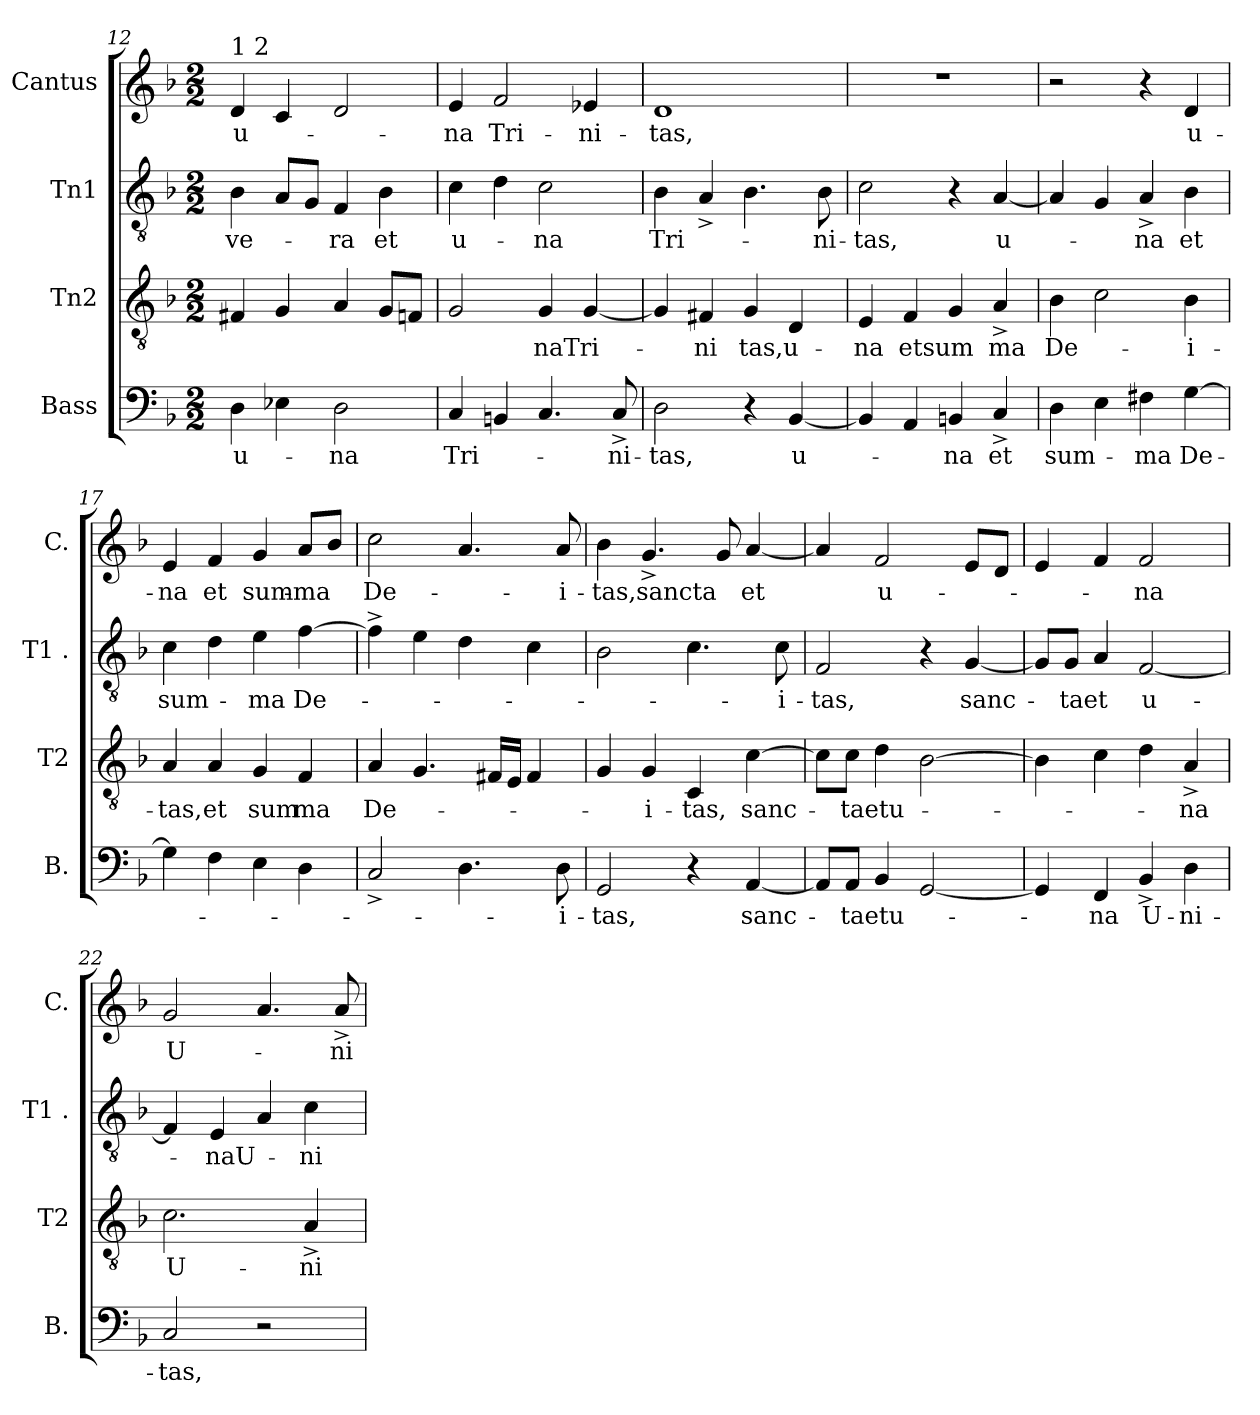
**kern	**text	**kern	**text	**kern	**text	**kern	**text
*part4	*part4	*part3	*part3	*part2	*part2	*part1	*part1
*staff4	*staff4	*staff3	*staff3	*staff2	*staff2	*staff1	*staff1
*I"Bass	*	*I"Tn2	*	*I"Tn1	*	*I"Cantus	*
*I'B.	*	*I'T2	*	*I'T1 .	*	*I'C.	*
!!LO:LB:g=z
*clefF4	*	*clefGv2	*	*clefGv2	*	*clefG2	*
*k[b-]	*	*k[b-]	*	*k[b-]	*	*k[b-]	*
*F:	*	*F:	*	*F:	*	*F:	*
*M2/2	*	*M2/2	*	*M2/2	*	*M2/2	*
=12	=12	=12	=12	=12	=12	=12	=12
!	!	!	!	!	!	!LO:TX:a:t=1 2	!
!	!LO:LY:b:rj	!	!	!	!LO:LY:b	!	!LO:LY:b:rj
4D\	u-	4F#X/	.	4B-\	ve-	4d/	u-
4E-X\	.	4G/	.	8A/L	.	4c/	.
.	.	.	.	8G/J	.	.	.
!	!LO:LY:b	!	!	!	!LO:LY:b	!	!
2D\	-na	4A/	.	4F/	-ra	2d/	.
!	!	!	!	!	!LO:LY:b	!	!
.	.	8G/L	.	4B-\	et	.	.
.	.	8Fn/J	.	.	.	.	.
=13	=13	=13	=13	=13	=13	=13	=13
!	!LO:LY:b	!	!	!	!LO:LY:b:rj	!	!LO:LY:b
4C/	Tri-	2G/	.	4c\	u-	4e/	-na
!	!	!	!	!	!	!	!LO:LY:b
4BBn/	.	.	.	4d\	.	2f/	Tri-
!	!	!	!LO:LY:b	!	!LO:LY:b	!	!
4.C/	.	4G/	-naTri-	2c\	-na	.	.
!	!	!	!	!	!	!	!LO:LY:b
.	.	[<4G/	.	.	.	4e-X/	-ni-
!	!LO:LY:b	!	!	!	!	!	!
8C^</	-ni-	.	.	.	.	.	.
=14	=14	=14	=14	=14	=14	=14	=14
!	!LO:LY:b	!	!	!	!LO:LY:b	!	!LO:LY:b
2D\	-tas,	4G/]	.	4B-\	Tri-	1d	-tas,
!	!	!	!LO:LY:b	!	!	!	!
.	.	4F#X/	-ni	4A^</	.	.	.
!	!	!	!LO:LY:b	!	!	!	!
4r	.	4G/	tas,u-	4.B-\	.	.	.
!	!LO:LY:b:rj	!	!	!	!	!	!
[<4BB-/	u-	4D/	.	.	.	.	.
!	!	!	!	!	!LO:LY:b	!	!
.	.	.	.	8B-\	-ni-	.	.
=15	=15	=15	=15	=15	=15	=15	=15
!	!	!	!LO:LY:b	!	!LO:LY:b	!	!
4BB-/]	.	4E/	-na	2c\	-tas,	1r	.
!	!	!	!LO:LY:b	!	!	!	!
4AA/	.	4F/	etsum	.	.	.	.
!	!LO:LY:b	!	!	!	!	!	!
4BBn/	-na	4G/	.	4r	.	.	.
!	!LO:LY:b	!	!LO:LY:b	!	!LO:LY:b:rj	!	!
4C^</	et	4A^</	ma	[<4A/	u-	.	.
=16	=16	=16	=16	=16	=16	=16	=16
!	!LO:LY:b	!	!LO:LY:b	!	!	!	!
4D\	sum-	4B-\	De-	4A/]	.	2r	.
4E\	.	2c\	.	4G/	.	.	.
!	!LO:LY:b	!	!	!	!LO:LY:b	!	!
4F#X\	-ma	.	.	4A^</	-na	4r	.
!	!LO:LY:b	!	!LO:LY:b:rj	!	!LO:LY:b	!	!LO:LY:b
[>4G\	De-	4B-\	-i-	4B-\	et	4d/	u-
=17	=17	=17	=17	=17	=17	=17	=17
!	!	!	!LO:LY:b	!	!LO:LY:b	!	!LO:LY:b
4G\]	.	4A/	-tas,	4c\	sum-	4e/	-na
!	!	!	!LO:LY:b	!	!	!	!LO:LY:b
4F\	.	4A/	et	4d\	.	4f/	et
!	!	!	!LO:LY:b	!	!LO:LY:b	!	!LO:LY:b
4E\	.	4G/	sum	4e\	-ma	4g/	sum-
!	!	!	!LO:LY:b	!	!LO:LY:b	!	!LO:LY:b
4D\	.	4F/	ma	[>4f\	De-	8a/L	-ma
.	.	.	.	.	.	8b-/J	.
!!LO:PB:g=z
=18	=18	=18	=18	=18	=18	=18	=18
!	!	!	!LO:LY:b	!	!	!	!LO:LY:b
2C^</	.	4A/	De-	4f^>\]	.	2cc\	De-
.	.	4.G/	.	4e\	.	.	.
4.D\	.	.	.	4d\	.	4.a/	.
.	.	16F#X/LL	.	.	.	.	.
.	.	16E/JJ	.	.	.	.	.
.	.	4F#/	.	4c\	.	.	.
!	!LO:LY:b:rj	!	!	!	!	!	!LO:LY:b:rj
8D\	-i-	.	.	.	.	8a/	-i-
=19	=19	=19	=19	=19	=19	=19	=19
!	!LO:LY:b	!	!	!	!	!	!LO:LY:b
2GG/	-tas,	4G/	.	2B-\	.	4b-\	-tas,sancta
!	!	!	!LO:LY:b:rj	!	!	!	!
.	.	4G/	-i-	.	.	4.g^</	.
!	!	!	!LO:LY:b	!	!	!	!
4r	.	4C/	-tas,	4.c\	.	.	.
.	.	.	.	.	.	8g/	.
!	!LO:LY:b	!	!LO:LY:b	!	!	!	!LO:LY:b
[<4AA/	sanc-	[>4c\	sanc-	.	.	[<4a/	et
!	!	!	!	!	!LO:LY:b:rj	!	!
.	.	.	.	8c\	-i-	.	.
=20	=20	=20	=20	=20	=20	=20	=20
!	!	!	!	!	!LO:LY:b	!	!
8AA/L]	.	8c\L]	.	2F/	-tas,	4a/]	.
!	!LO:LY:b	!	!LO:LY:b	!	!	!	!
8AA/J	-taetu-	8c\J	-taetu-	.	.	.	.
!	!	!	!	!	!	!	!LO:LY:b:rj
4BB-/	.	4d\	.	.	.	2f/	u-
[<2GG/	.	[>2B-\	.	4r	.	.	.
!	!	!	!	!	!LO:LY:b	!	!
.	.	.	.	[<4G/	sanc-	8e/L	.
.	.	.	.	.	.	8d/J	.
=21	=21	=21	=21	=21	=21	=21	=21
4GG/]	.	4B-\]	.	8G/L]	.	4e/	.
!	!	!	!	!	!LO:LY:b	!	!
.	.	.	.	8G/J	-taet	.	.
!	!LO:LY:b	!	!	!	!	!	!
4FF/	-na	4c\	.	4A/	.	4f/	.
!	!LO:LY:b	!	!	!	!LO:LY:b:rj	!	!LO:LY:b
4BB-^</	U-	4d\	.	[<2F/	u-	2f/	-na
!	!LO:LY:b	!	!LO:LY:b	!	!	!	!
4D\	-ni-	4A^</	-na	.	.	.	.
=22	=22	=22	=22	=22	=22	=22	=22
!	!LO:LY:b	!	!LO:LY:b	!	!	!	!LO:LY:b:rj
2C/	-tas,	2.c\	U-	4F/]	.	2g/	U-
!	!	!	!	!	!LO:LY:b	!	!
.	.	.	.	4E/	-naU-	.	.
2r	.	.	.	4A/	.	4.a/	.
!	!	!	!LO:LY:b	!	!LO:LY:b	!	!
.	.	4A^</	-ni-	4c\	-ni-	.	.
!	!	!	!	!	!	!	!LO:LY:b
.	.	.	.	.	.	8a^</	-ni-
=	=	=	=	=	=	=	=
*-	*-	*-	*-	*-	*-	*-	*-
